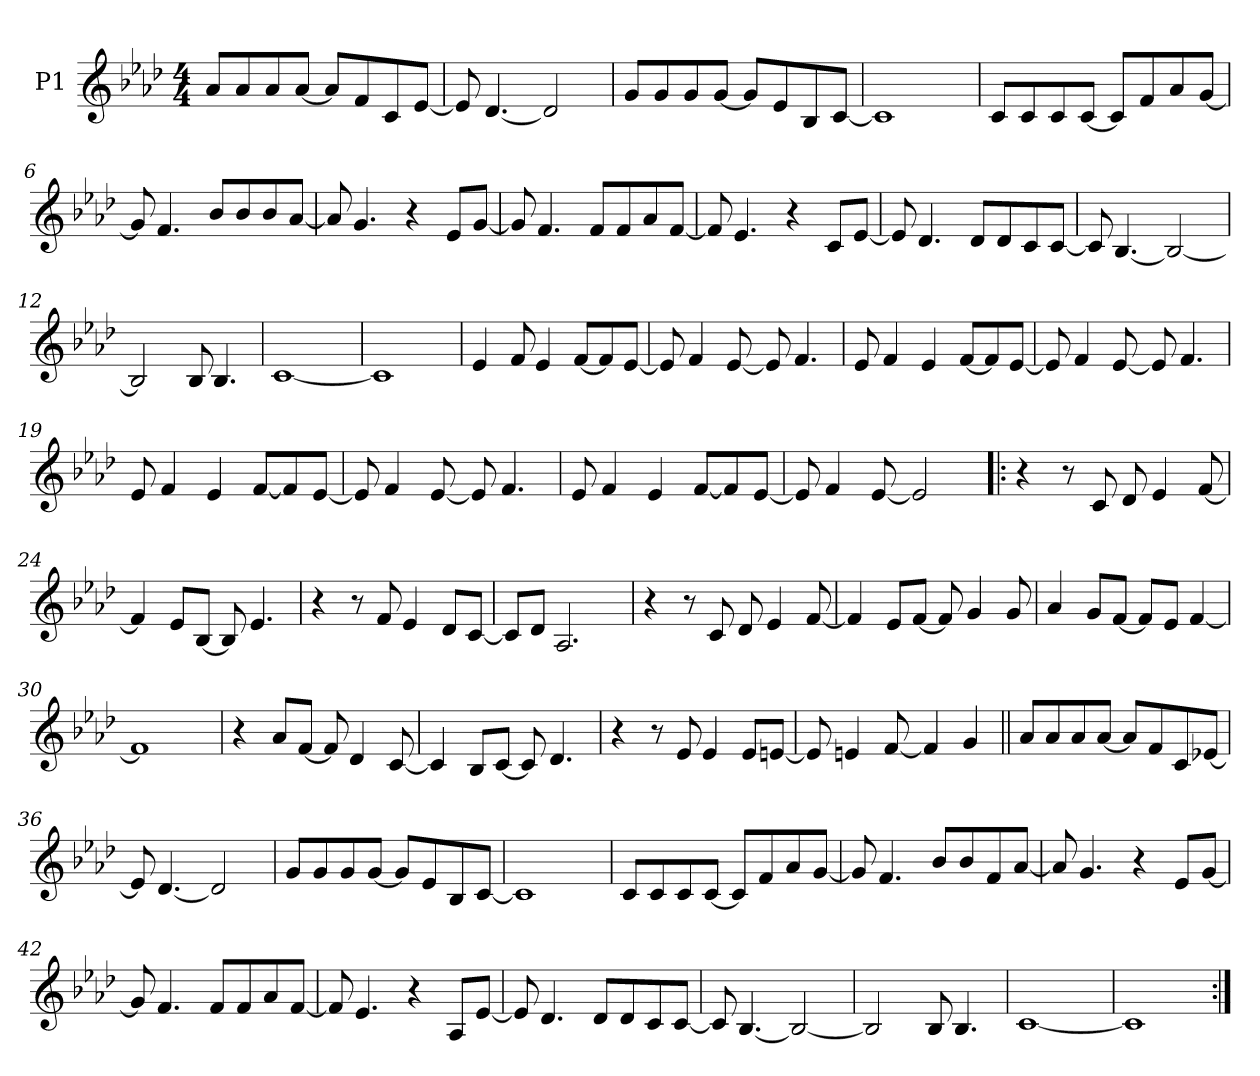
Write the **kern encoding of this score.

**kern
*part1
*staff1
*I"P1
*clefG2
*k[b-e-a-d-]
*A-:
*M4/4
*MM112
=1
8a-/L
8a-/
8a-/
[<8a-/J
8a-/L]
8f/
8c/
[<8e-/J
=2
8e-/]
[<4.d-/
2d-/]
=3
8g/L
8g/
8g/
[<8g/J
8g/L]
8e-/
8B-/
[<8c/J
=4
1c]
=5
8c/L
8c/
8c/
[<8c/J
8c/L]
8f/
8a-/
[<8g/J
!!LO:LB:g=z
=6
8g/]
4.f/
8b-/L
8b-/
8b-/
[<8a-/J
=7
8a-/]
4.g/
4r
8e-/L
[<8g/J
=8
8g/]
4.f/
8f/L
8f/
8a-/
[<8f/J
=9
8f/]
4.e-/
4r
8c/L
[<8e-/J
=10
8e-/]
4.d-/
8d-/L
8d-/
8c/
[<8c/J
!!LO:LB:g=z
=11
8c/]
[<4.B-/
2B-/_
=12
2B-/]
8B-/
4.B-/
=13
[<1c
=14
1c]
=15
4e-/
8f/
4e-/
[<8f/L
8f/]
[<8e-/J
=16
8e-/]
4f/
[<8e-/
8e-/]
4.f/
!!LO:LB:g=z
=17
8e-/
4f/
4e-/
[<8f/L
8f/]
[<8e-/J
=18
8e-/]
4f/
[<8e-/
8e-/]
4.f/
=19
8e-/
4f/
4e-/
[<8f/L
8f/]
[<8e-/J
=20
8e-/]
4f/
[<8e-/
8e-/]
4.f/
=21
8e-/
4f/
4e-/
[<8f/L
8f/]
[<8e-/J
!!LO:LB:g=z
=22
8e-/]
4f/
[<8e-/
2e-/]
=23!|:
4r
8r
8c/
8d-/
4e-/
[<8f/
=24
4f/]
8e-/L
[<8B-/J
8B-/]
4.e-/
=25
4r
8r
8f/
4e-/
8d-/L
[<8c/J
=26
8c/L]
8d-/J
2.A-/
!!LO:LB:g=z
=27
4r
8r
8c/
8d-/
4e-/
[<8f/
=28
4f/]
8e-/L
[<8f/J
8f/]
4g/
8g/
=29
4a-/
8g/L
[<8f/J
8f/L]
8e-/J
[<4f/
=30
1f]
=31
4r
8a-/L
[<8f/J
8f/]
4d-/
[<8c/
!!LO:LB:g=z
=32
4c/]
8B-/L
[<8c/J
8c/]
4.d-/
=33
4r
8r
8e-/
4e-/
8e-/L
[<8en/J
=34
8e/]
4en/
[<8f/
4f/]
4g/
=35||
8a-/L
8a-/
8a-/
[<8a-/J
8a-/L]
8f/
8c/
[<8e-X/J
=36
8e-/]
[<4.d-/
2d-/]
!!LO:LB:g=z
=37
8g/L
8g/
8g/
[<8g/J
8g/L]
8e-/
8B-/
[<8c/J
=38
1c]
=39
8c/L
8c/
8c/
[<8c/J
8c/L]
8f/
8a-/
[<8g/J
=40
8g/]
4.f/
8b-/L
8b-/
8f/
[<8a-/J
=41
8a-/]
4.g/
4r
8e-/L
[<8g/J
!!LO:LB:g=z
=42
8g/]
4.f/
8f/L
8f/
8a-/
[<8f/J
=43
8f/]
4.e-/
4r
8A-/L
[<8e-/J
=44
8e-/]
4.d-/
8d-/L
8d-/
8c/
[<8c/J
!!LO:LB:g=z
=45
8c/]
[<4.B-/
2B-/_
=46
2B-/]
8B-/
4.B-/
=47
[<1c
=48
1c]
=:|!
*-
